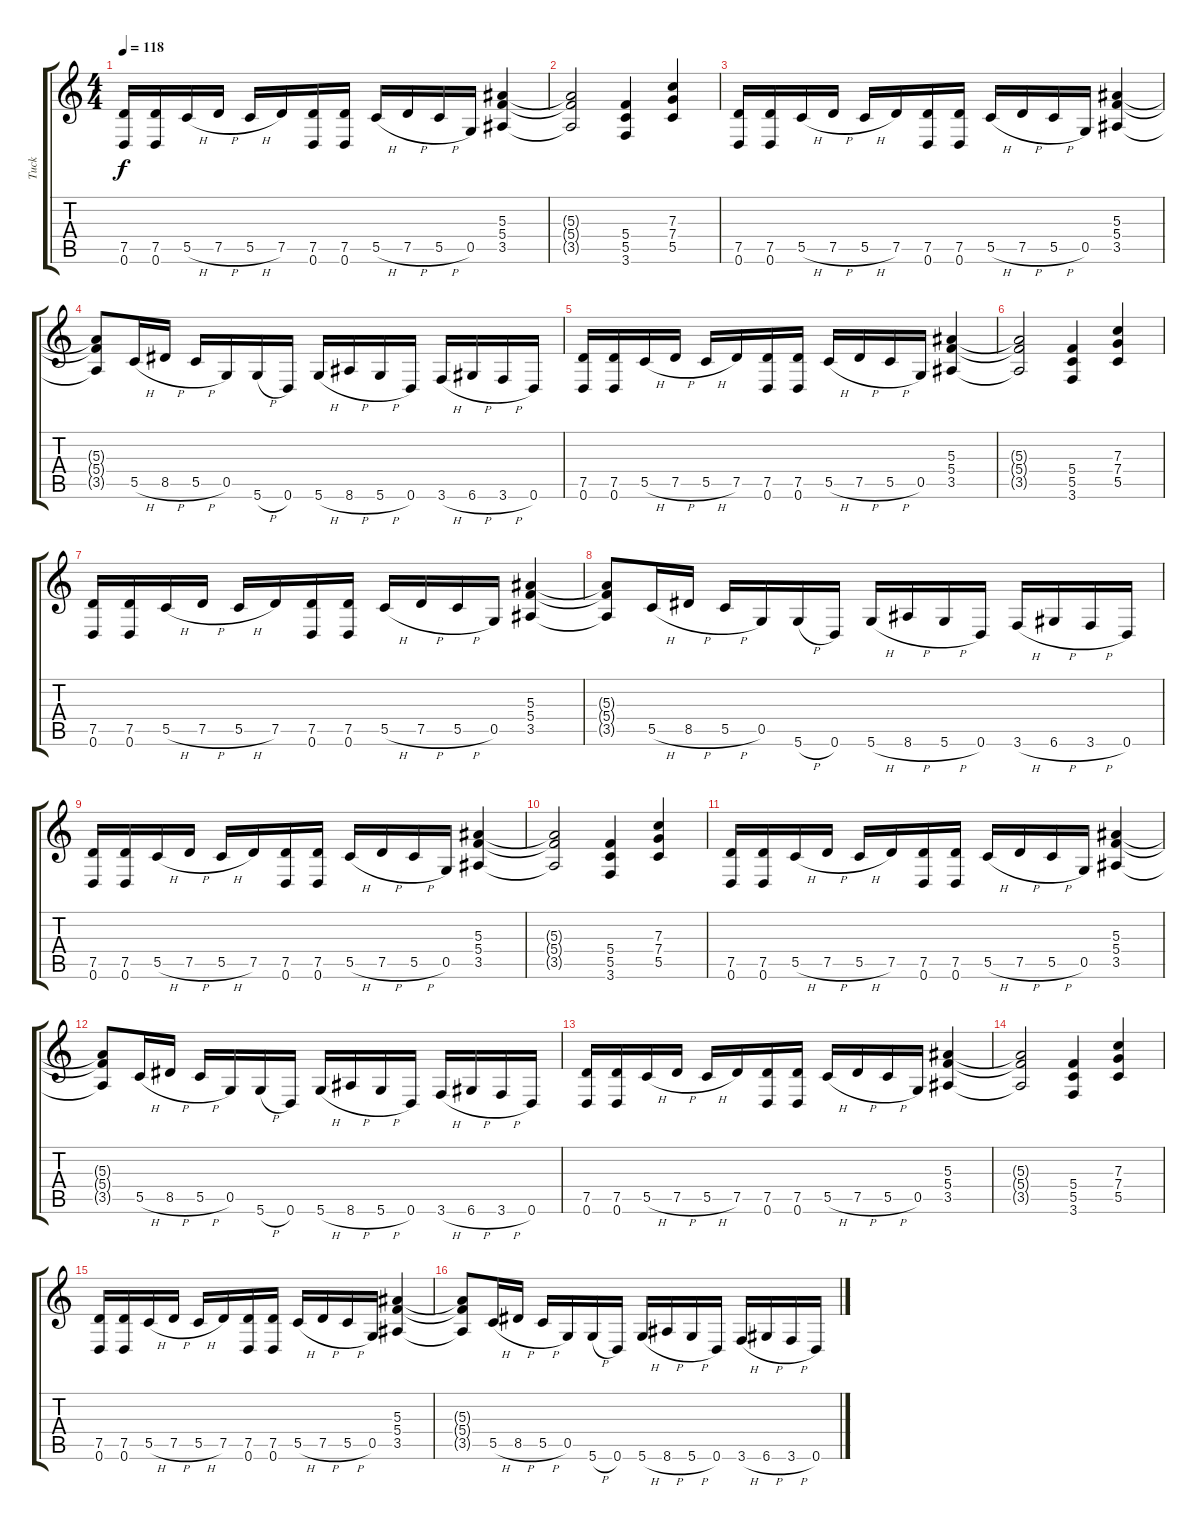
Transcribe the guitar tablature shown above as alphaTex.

\track ("Tuck" "Tuck") {instrument distortionguitar}
\staff {score tabs}
\tuning (D4 A3 F3 C3 G2 D2) {hide}
\ts (4 4)
\tempo 118
\clef g2
\ks c
(7.5 0.6).16{dy f} (7.5 0.6).16 5.5{h}.16 7.5{h}.16 5.5{h}.16 7.5.16 (7.5 0.6).16 (7.5 0.6).16 5.5{h}.16 7.5{h}.16 5.5{h}.16 0.5.16 (5.3 5.4 3.5).4 |
(5.3{t} 5.4{t} 3.5{t}).2 (5.4 5.5 3.6).4 (7.3 7.4 5.5).4 |
(7.5 0.6).16 (7.5 0.6).16 5.5{h}.16 7.5{h}.16 5.5{h}.16 7.5.16 (7.5 0.6).16 (7.5 0.6).16 5.5{h}.16 7.5{h}.16 5.5{h}.16 0.5.16 (5.3 5.4 3.5).4 |
(5.3{t} 5.4{t} 3.5{t}).8 5.5{h}.16 8.5{h}.16 5.5{h}.16 0.5.16 5.6{h}.16 0.6.16 5.6{h}.16 8.6{h}.16 5.6{h}.16 0.6.16 3.6{h}.16 6.6{h}.16 3.6{h}.16 0.6.16 |
(7.5 0.6).16 (7.5 0.6).16 5.5{h}.16 7.5{h}.16 5.5{h}.16 7.5.16 (7.5 0.6).16 (7.5 0.6).16 5.5{h}.16 7.5{h}.16 5.5{h}.16 0.5.16 (5.3 5.4 3.5).4 |
(5.3{t} 5.4{t} 3.5{t}).2 (5.4 5.5 3.6).4 (7.3 7.4 5.5).4 |
(7.5 0.6).16 (7.5 0.6).16 5.5{h}.16 7.5{h}.16 5.5{h}.16 7.5.16 (7.5 0.6).16 (7.5 0.6).16 5.5{h}.16 7.5{h}.16 5.5{h}.16 0.5.16 (5.3 5.4 3.5).4 |
(5.3{t} 5.4{t} 3.5{t}).8 5.5{h}.16 8.5{h}.16 5.5{h}.16 0.5.16 5.6{h}.16 0.6.16 5.6{h}.16 8.6{h}.16 5.6{h}.16 0.6.16 3.6{h}.16 6.6{h}.16 3.6{h}.16 0.6.16 |
(7.5 0.6).16 (7.5 0.6).16 5.5{h}.16 7.5{h}.16 5.5{h}.16 7.5.16 (7.5 0.6).16 (7.5 0.6).16 5.5{h}.16 7.5{h}.16 5.5{h}.16 0.5.16 (5.3 5.4 3.5).4 |
(5.3{t} 5.4{t} 3.5{t}).2 (5.4 5.5 3.6).4 (7.3 7.4 5.5).4 |
(7.5 0.6).16 (7.5 0.6).16 5.5{h}.16 7.5{h}.16 5.5{h}.16 7.5.16 (7.5 0.6).16 (7.5 0.6).16 5.5{h}.16 7.5{h}.16 5.5{h}.16 0.5.16 (5.3 5.4 3.5).4 |
(5.3{t} 5.4{t} 3.5{t}).8 5.5{h}.16 8.5{h}.16 5.5{h}.16 0.5.16 5.6{h}.16 0.6.16 5.6{h}.16 8.6{h}.16 5.6{h}.16 0.6.16 3.6{h}.16 6.6{h}.16 3.6{h}.16 0.6.16 |
(7.5 0.6).16 (7.5 0.6).16 5.5{h}.16 7.5{h}.16 5.5{h}.16 7.5.16 (7.5 0.6).16 (7.5 0.6).16 5.5{h}.16 7.5{h}.16 5.5{h}.16 0.5.16 (5.3 5.4 3.5).4 |
(5.3{t} 5.4{t} 3.5{t}).2 (5.4 5.5 3.6).4 (7.3 7.4 5.5).4 |
(7.5 0.6).16 (7.5 0.6).16 5.5{h}.16 7.5{h}.16 5.5{h}.16 7.5.16 (7.5 0.6).16 (7.5 0.6).16 5.5{h}.16 7.5{h}.16 5.5{h}.16 0.5.16 (5.3 5.4 3.5).4 |
(5.3{t} 5.4{t} 3.5{t}).8 5.5{h}.16 8.5{h}.16 5.5{h}.16 0.5.16 5.6{h}.16 0.6.16 5.6{h}.16 8.6{h}.16 5.6{h}.16 0.6.16 3.6{h}.16 6.6{h}.16 3.6{h}.16 0.6.16
